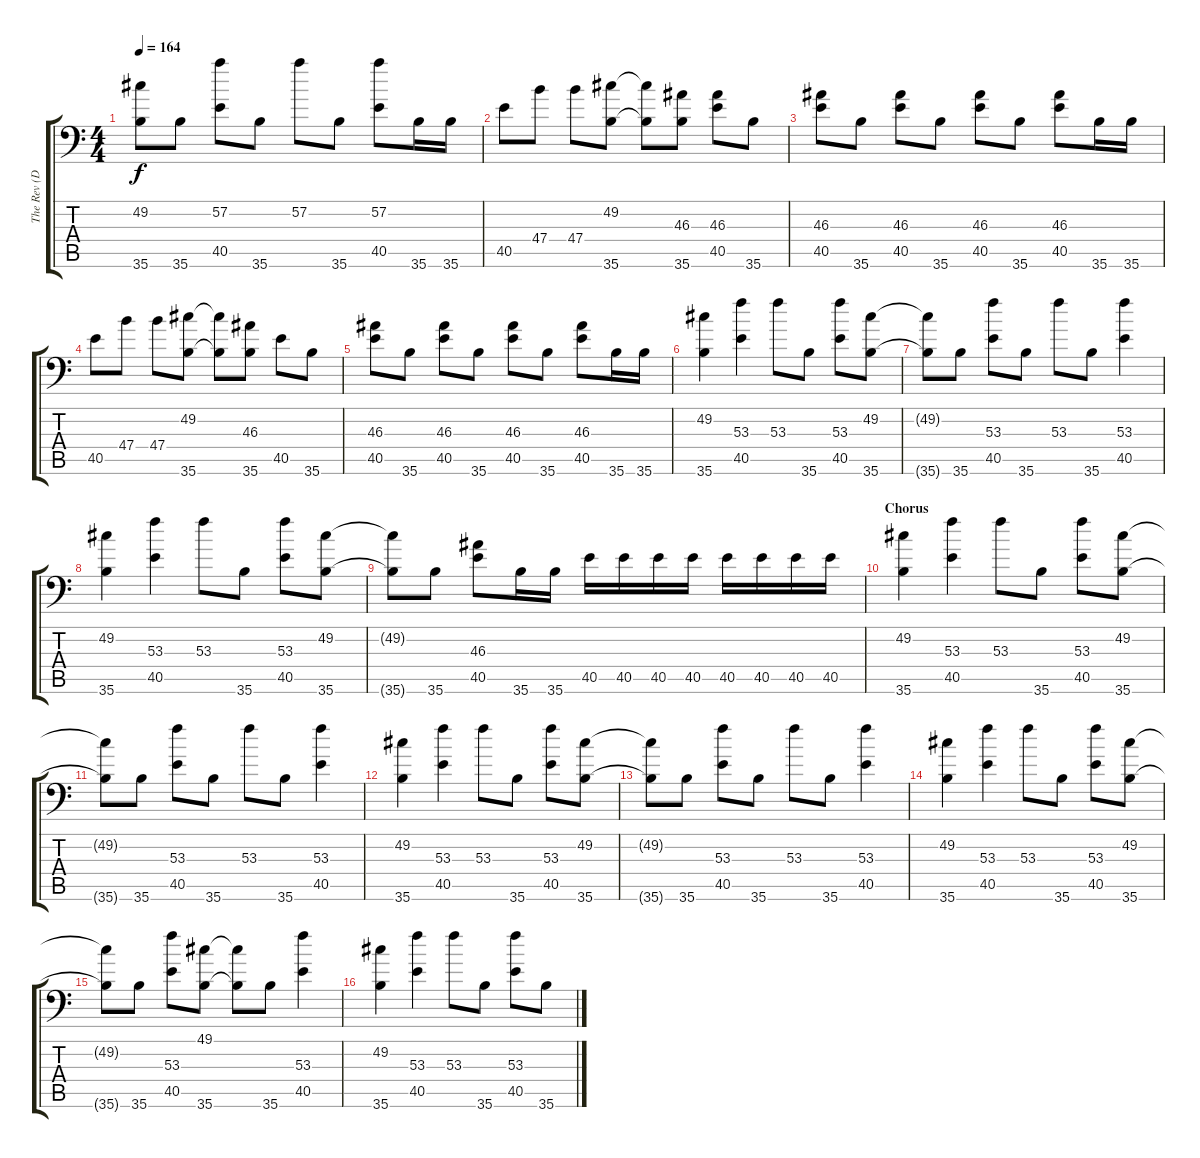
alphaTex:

\track ("The Rev (Drums)" "The Rev (D") {instrument acousticgrandpiano}
\staff {score tabs}
\tuning (C-1 C-1 C-1 C-1 C-1 C-1) {hide}
\ts (4 4)
\tempo 164
\clef f4
\ks c
(49.2{t} 35.6{t}).8{dy f} 35.6.8 (57.2 40.5).8 35.6.8 57.2.8 35.6.8 (57.2 40.5).8 35.6.16 35.6.16 |
40.5.8 47.4.8 47.4.8 (49.2 35.6).8 (49.2{t} 35.6{t}).8 (46.3 35.6).8 (46.3 40.5).8 35.6.8 |
(46.3 40.5).8 35.6.8 (46.3 40.5).8 35.6.8 (46.3 40.5).8 35.6.8 (46.3 40.5).8 35.6.16 35.6.16 |
40.5.8 47.4.8 47.4.8 (49.2 35.6).8 (49.2{t} 35.6{t}).8 (46.3 35.6).8 40.5.8 35.6.8 |
(46.3 40.5).8 35.6.8 (46.3 40.5).8 35.6.8 (46.3 40.5).8 35.6.8 (46.3 40.5).8 35.6.16 35.6.16 |
(49.2 35.6).4 (53.3 40.5).4 53.3.8 35.6.8 (53.3 40.5).8 (49.2 35.6).8 |
(49.2{t} 35.6{t}).8 35.6.8 (53.3 40.5).8 35.6.8 53.3.8 35.6.8 (53.3 40.5).4 |
(49.2 35.6).4 (53.3 40.5).4 53.3.8 35.6.8 (53.3 40.5).8 (49.2 35.6).8 |
(49.2{t} 35.6{t}).8 35.6.8 (46.3 40.5).8 35.6.16 35.6.16 40.5.16 40.5.16 40.5.16 40.5.16 40.5.16 40.5.16 40.5.16 40.5.16 |
\section ("" "Chorus")
(49.2 35.6).4 (53.3 40.5).4 53.3.8 35.6.8 (53.3 40.5).8 (49.2 35.6).8 |
(49.2{t} 35.6{t}).8 35.6.8 (53.3 40.5).8 35.6.8 53.3.8 35.6.8 (53.3 40.5).4 |
(49.2 35.6).4 (53.3 40.5).4 53.3.8 35.6.8 (53.3 40.5).8 (49.2 35.6).8 |
(49.2{t} 35.6{t}).8 35.6.8 (53.3 40.5).8 35.6.8 53.3.8 35.6.8 (53.3 40.5).4 |
(49.2 35.6).4 (53.3 40.5).4 53.3.8 35.6.8 (53.3 40.5).8 (49.2 35.6).8 |
(49.2{t} 35.6{t}).8 35.6.8 (53.3 40.5).8 (49.1 35.6).8 (49.1{t} 35.6{t}).8 35.6.8 (53.3 40.5).4 |
(49.2 35.6).4 (53.3 40.5).4 53.3.8 35.6.8 (53.3 40.5).8 35.6.8
